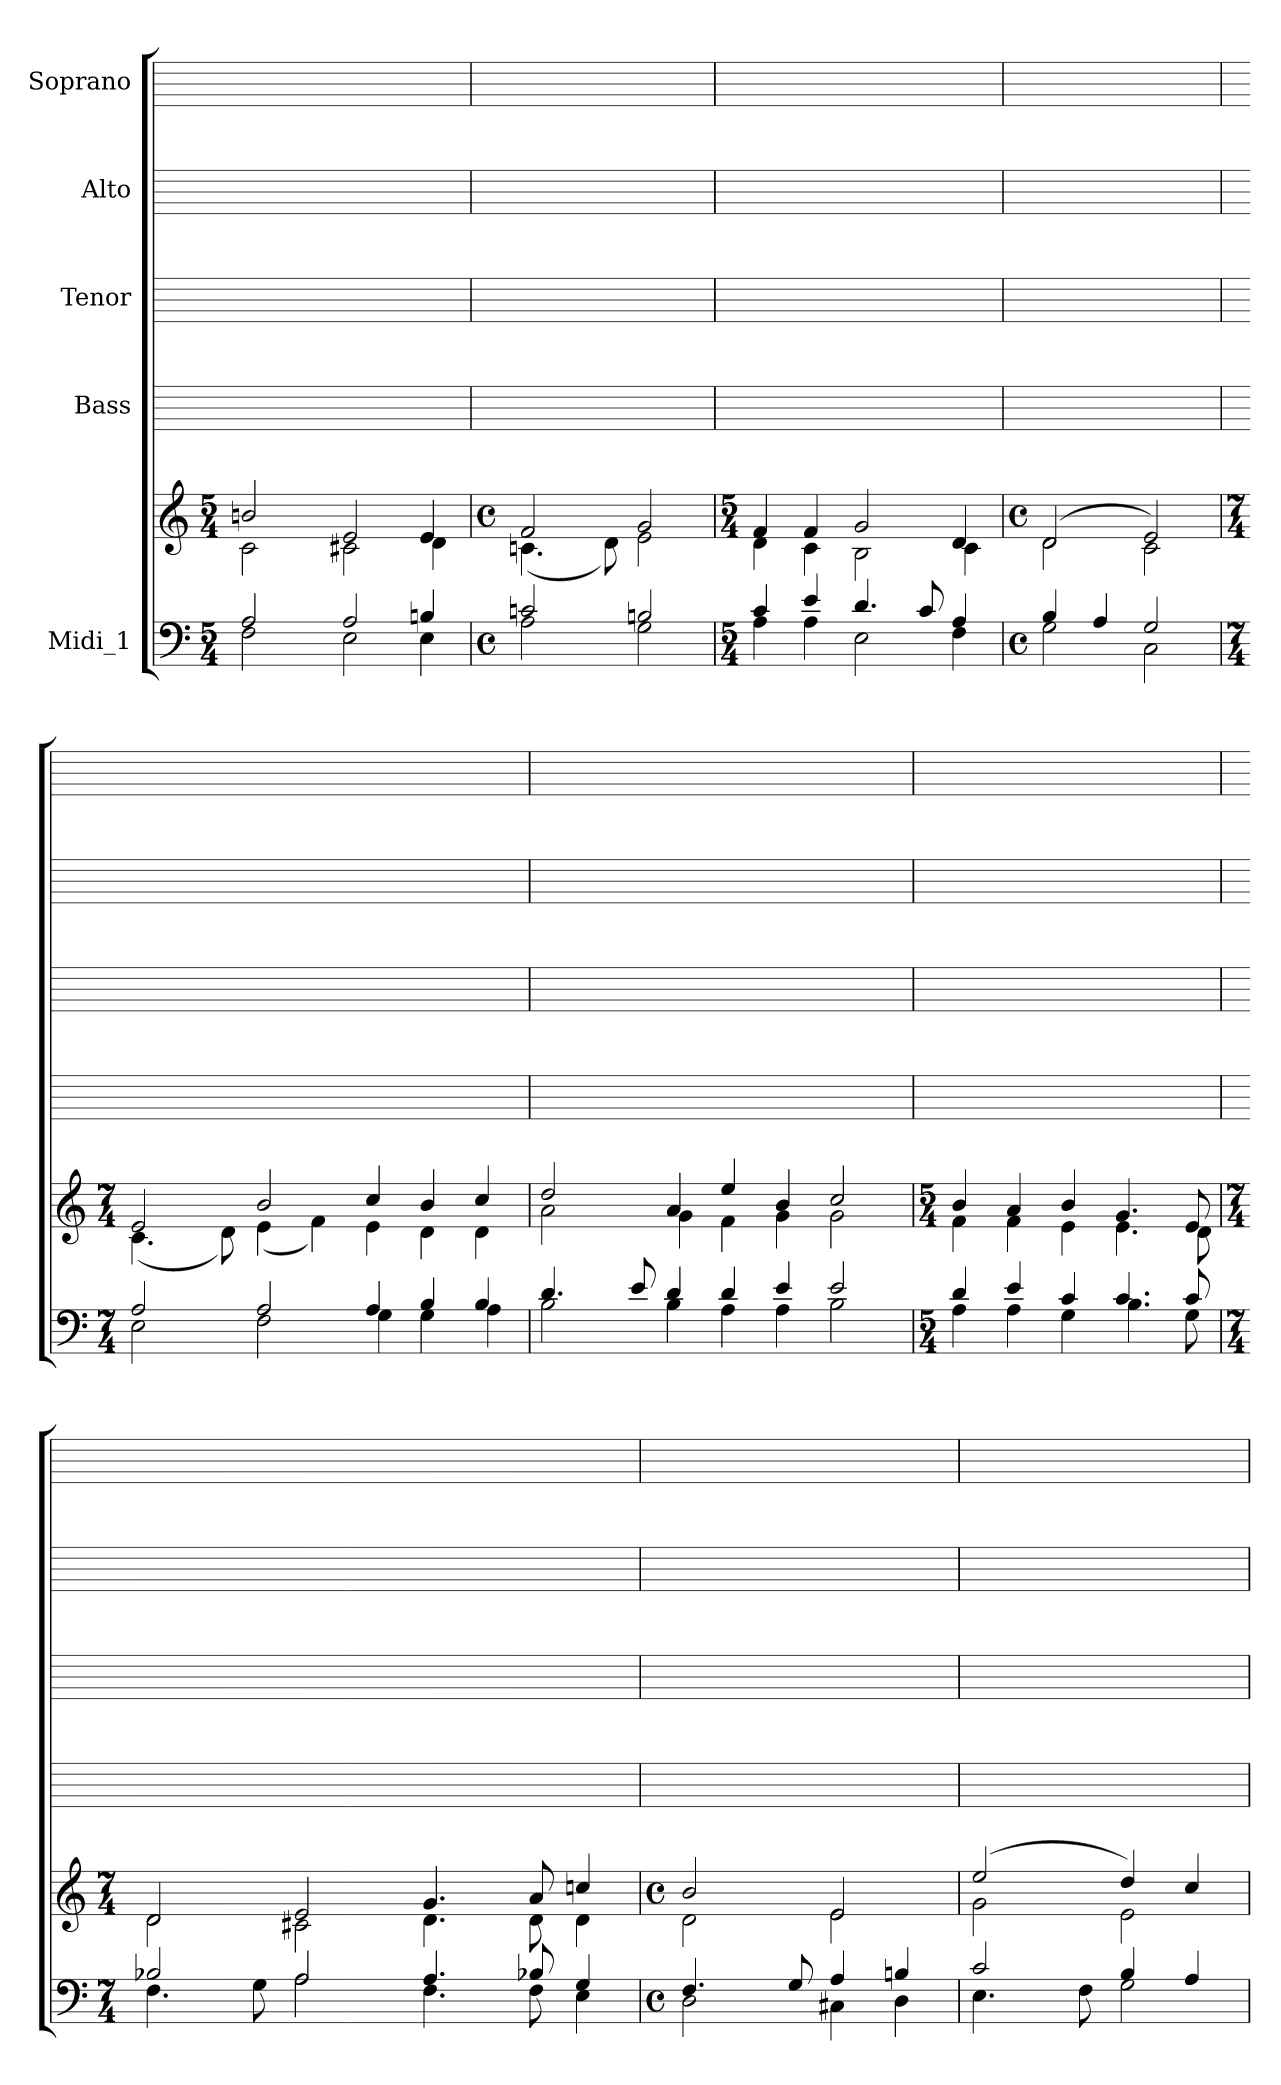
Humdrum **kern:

**kern	**kern	**kern	**kern	**kern	**kern
*part5	*part5	*part4	*part3	*part2	*part1
*staff6	*staff5	*staff4	*staff3	*staff2	*staff1
*I"Midi_1	*	*I"Bass	*I"Tenor	*I"Alto	*I"Soprano
*clefF4	*clefG2	*	*	*	*
*k[]	*k[]	*	*	*	*
*C:	*C:	*	*	*	*
*M5/4	*M5/4	*	*	*	*
=	=	=	=	=	=
*^	*^	*	*	*	*
2A/	2F\	2bn/	2c\	4ryy	4ryy	4ryy	4ryy
.	.	.	.	1ryy	1ryy	1ryy	1ryy
2A/	2E\	2e/	2c#X\	.	.	.	.
4Bn/	4E\	4e/	4d\	.	.	.	.
=	=	=	=	=	=	=	=
*M4/4	*	*M4/4	*	*	*	*	*
*met(c)	*	*met(c)	*	*	*	*	*
2cn/	2A\	2f/	(<4.cn\	4ryy	4ryy	4ryy	4ryy
.	.	.	.	2.ryy	2.ryy	2.ryy	2.ryy
.	.	.	8d\)	.	.	.	.
2Bn/	2G\	2g/	2e\	.	.	.	.
!!LO:LB:g=z
=	=	=	=	=	=	=	=
*M5/4	*	*M5/4	*	*	*	*	*
4c/	4A\	4f/	4d\	4ryy	4ryy	4ryy	4ryy
4e/	4A\	4f/	4c\	1ryy	1ryy	1ryy	1ryy
4.d/	2E\	2g/	2B\	.	.	.	.
8c/	.	.	.	.	.	.	.
4A/	4F\	4d/	4c\	.	.	.	.
=	=	=	=	=	=	=	=
*M4/4	*	*M4/4	*	*	*	*	*
*met(c)	*	*met(c)	*	*	*	*	*
4B/	2G\	(>2d/	2d\	4ryy	4ryy	4ryy	4ryy
4A/	.	.	.	2.ryy	2.ryy	2.ryy	2.ryy
2G/	2C\	2e/)	2c\	.	.	.	.
=	=	=	=	=	=	=	=
*M7/4	*	*M7/4	*	*	*	*	*
2A/	2E\	2e/	(<4.c\	4ryy	4ryy	4ryy	4ryy
.	.	.	.	1.ryy	1.ryy	1.ryy	1.ryy
.	.	.	8d\)	.	.	.	.
2A/	2F\	2b/	(<4e\	.	.	.	.
.	.	.	4f\)	.	.	.	.
4A/	4G\	4cc/	4e\	.	.	.	.
4B/	4G\	4b/	4d\	.	.	.	.
4B/	4A\	4cc/	4d\	.	.	.	.
=	=	=	=	=	=	=	=
4.d/	2B\	2dd/	2a\	4ryy	4ryy	4ryy	4ryy
.	.	.	.	1.ryy	1.ryy	1.ryy	1.ryy
8e/	.	.	.	.	.	.	.
4d/	4B\	4a/	4g\	.	.	.	.
4d/	4A\	4ee/	4f\	.	.	.	.
4e/	4A\	4b/	4g\	.	.	.	.
2e/	2B\	2cc/	2g\	.	.	.	.
=	=	=	=	=	=	=	=
*M5/4	*	*M5/4	*	*	*	*	*
4d/	4A\	4b/	4f\	4ryy	4ryy	4ryy	4ryy
4e/	4A\	4a/	4f\	1ryy	1ryy	1ryy	1ryy
4c/	4G\	4b/	4e\	.	.	.	.
4.c/	4.B\	4.g/	4.e\	.	.	.	.
8c/	8G\	8e/	8d\	.	.	.	.
*v	*v	*	*	*	*	*	*
*	*v	*v	*	*	*	*
!!LO:LB:g=z
=	=	=	=	=	=
*M7/4	*M7/4	*	*	*	*
*^	*^	*	*	*	*
*	*^	*	*^	*	*	*	*
2B-X/	4.F\	4ryy	2d/	2d\	4ryy	4ryy	4ryy	4ryy	4ryy
.	.	4ryy	.	.	4ryy	1.ryy	1.ryy	1.ryy	1.ryy
.	8G\	.	.	.	.	.	.	.	.
2A/	2A\	4ryy	2e/	2c#X\	4ryy	.	.	.	.
.	.	4ryy	.	.	4ryy	.	.	.	.
4.A/	4.F\	4ryy	4.g/	4.d\	4ryy	.	.	.	.
.	.	4ryy	.	.	4ryy	.	.	.	.
8B-X/	8F\	.	8a/	8d\	.	.	.	.	.
4G/	4E\	4ryy	4ccn/	4d\	4ryy	.	.	.	.
=	=	=	=	=	=	=	=	=	=
*M4/4	*	*	*M4/4	*	*	*	*	*	*
*met(c)	*	*	*met(c)	*	*	*	*	*	*
4.F/	2D\	4ryy	2b/	2d\	4ryy	4ryy	4ryy	4ryy	4ryy
.	.	4ryy	.	.	4ryy	2.ryy	2.ryy	2.ryy	2.ryy
8G/	.	.	.	.	.	.	.	.	.
4A/	4C#X\	4ryy	2e/	2e\	4ryy	.	.	.	.
4Bn/	4D\	4ryy	.	.	4ryy	.	.	.	.
=	=	=	=	=	=	=	=	=	=
2c/	4.E\	4ryy	(>2ee/	2g\	4ryy	4ryy	4ryy	4ryy	4ryy
.	.	4ryy	.	.	4ryy	2.ryy	2.ryy	2.ryy	2.ryy
.	8F\	.	.	.	.	.	.	.	.
4B/	2G\	4ryy	4dd/)	2e\	4ryy	.	.	.	.
4A/	.	4ryy	4cc/	.	4ryy	.	.	.	.
*v	*v	*v	*	*	*	*	*	*	*
*	*v	*v	*v	*	*	*	*
=	=	=	=	=	=
*-	*-	*-	*-	*-	*-
